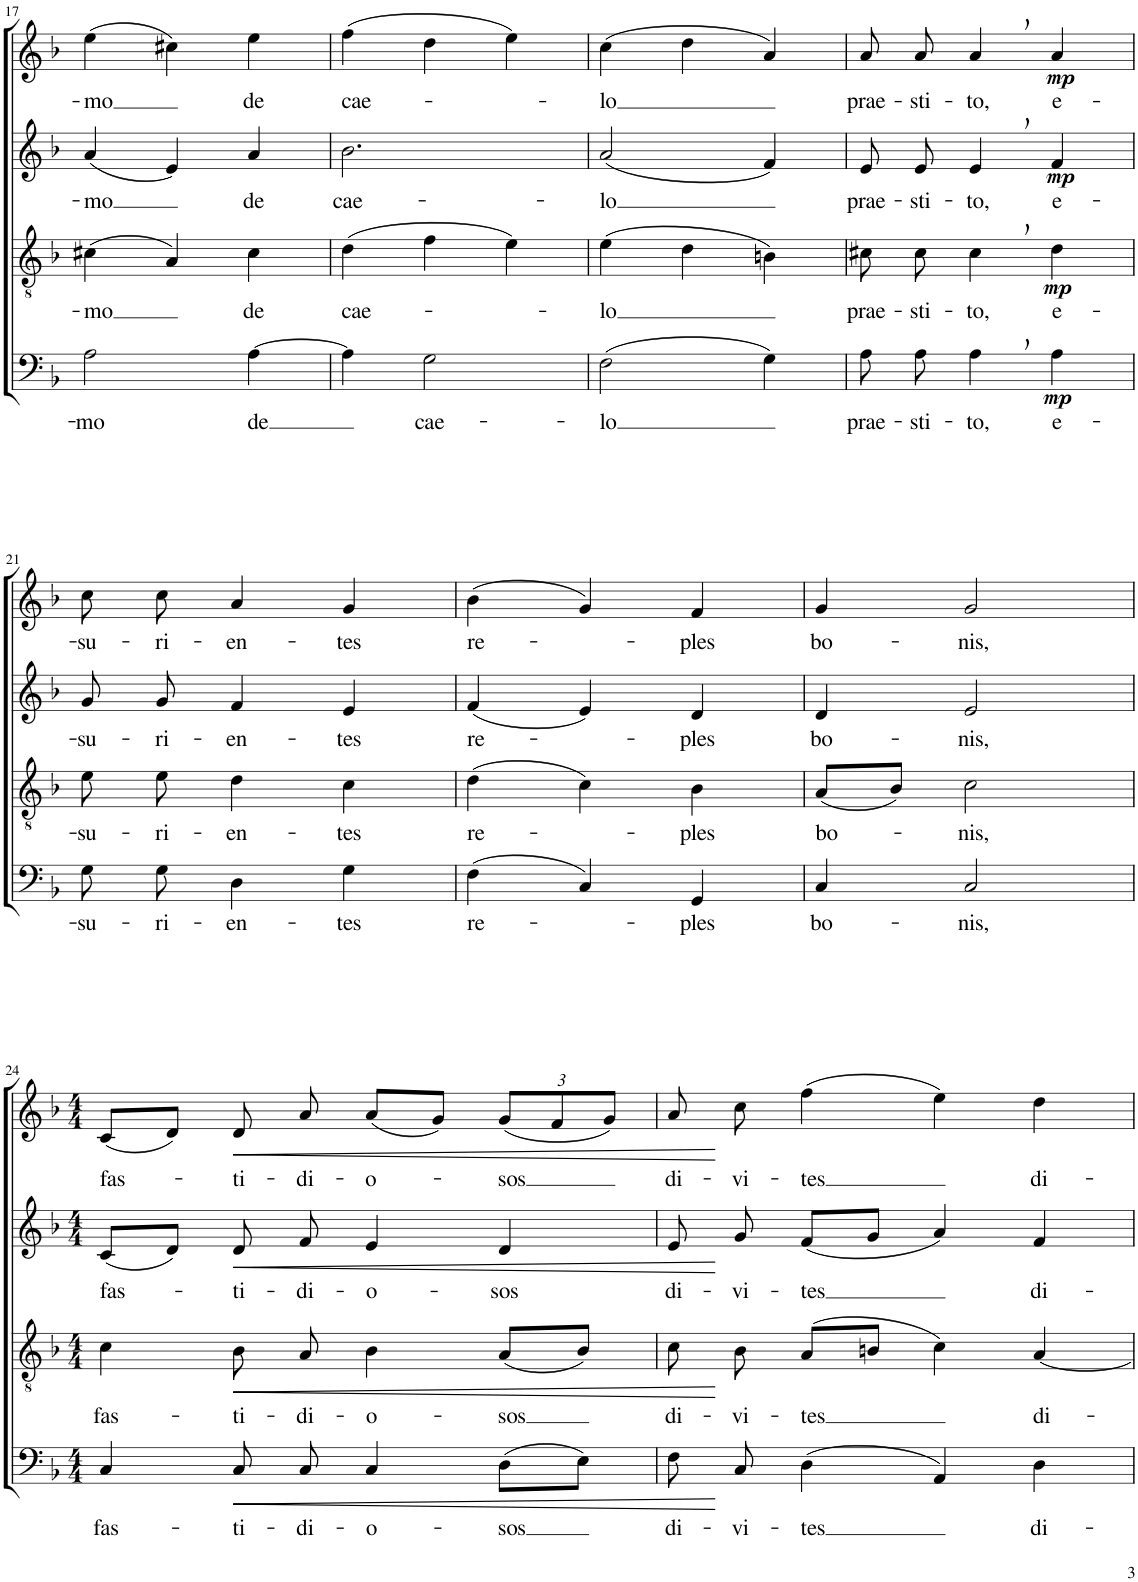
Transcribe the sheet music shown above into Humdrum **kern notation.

**kern	**text	**dynam	**kern	**text	**dynam	**kern	**text	**dynam	**kern	**text	**dynam
*part4	*part4	*part4	*part3	*part3	*part3	*part2	*part2	*part2	*part1	*part1	*part1
*staff4	*staff4	*staff4	*staff3	*staff3	*staff3	*staff2	*staff2	*staff2	*staff1	*staff1	*staff1
*I"B	*	*	*I"T	*	*	*I"A	*	*	*I"S	*	*
!!LO:PB:g=z
*clefF4	*	*	*clefGv2	*	*	*clefG2	*	*	*clefG2	*	*
*k[b-]	*	*	*k[b-]	*	*	*k[b-]	*	*	*k[b-]	*	*
*M3/4	*	*	*M3/4	*	*	*M3/4	*	*	*M3/4	*	*
=17	=17	=17	=17	=17	=17	=17	=17	=17	=17	=17	=17
!	!LO:LY:b	!	!	!LO:LY:b	!	!	!LO:LY:b	!	!	!LO:LY:b	!
2A\	-mo	.	(4c#X\	-mo	.	(4a/	-mo	.	(4ee\	-mo	.
.	.	.	4A/)	.	.	4e/)	.	.	4cc#X\)	.	.
!	!LO:LY:b	!	!	!LO:LY:b	!	!	!LO:LY:b	!	!	!LO:LY:b	!
[4A\	de	.	4c#\	de	.	4a/	de	.	4ee\	de	.
=18	=18	=18	=18	=18	=18	=18	=18	=18	=18	=18	=18
!	!	!	!	!LO:LY:b	!	!	!LO:LY:b	!	!	!LO:LY:b	!
4A\]	.	.	(4d\	cae-	.	2.b-\	cae-	.	(4ff\	cae-	.
!	!LO:LY:b	!	!	!	!	!	!	!	!	!	!
2G\	cae-	.	4f\	.	.	.	.	.	4dd\	.	.
.	.	.	4e\)	.	.	.	.	.	4ee\)	.	.
=19	=19	=19	=19	=19	=19	=19	=19	=19	=19	=19	=19
!	!LO:LY:b	!	!	!LO:LY:b	!	!	!LO:LY:b	!	!	!LO:LY:b	!
(2F\	-lo	.	(4e\	-lo	.	(2a/	-lo	.	(4cc\	-lo	.
.	.	.	4d\	.	.	.	.	.	4dd\	.	.
4G\)	.	.	4Bn\)	.	.	4f/)	.	.	4a/)	.	.
=20	=20	=20	=20	=20	=20	=20	=20	=20	=20	=20	=20
!	!LO:LY:b	!	!	!LO:LY:b	!	!	!LO:LY:b	!	!	!LO:LY:b	!
8A\	prae-	.	8c#X\	prae-	.	8e/	prae-	.	8a/	prae-	.
!	!LO:LY:b	!	!	!LO:LY:b	!	!	!LO:LY:b	!	!	!LO:LY:b	!
8A\	-sti-	.	8c#\	-sti-	.	8e/	-sti-	.	8a/	-sti-	.
!	!LO:LY:b	!	!	!LO:LY:b	!	!	!LO:LY:b	!	!	!LO:LY:b	!
4A,\	-to,	.	4c#,\	-to,	.	4e,/	-to,	.	4a,/	-to,	.
!	!LO:LY:b	!LO:DY:b	!	!LO:LY:b	!LO:DY:b	!	!LO:LY:b	!LO:DY:b	!	!LO:LY:b	!LO:DY:b
4A\	e-	mp	4d\	e-	mp	4f/	e-	mp	4a/	e-	mp
!!LO:LB:g=z
=21	=21	=21	=21	=21	=21	=21	=21	=21	=21	=21	=21
!	!LO:LY:b	!	!	!LO:LY:b	!	!	!LO:LY:b	!	!	!LO:LY:b	!
8G\	-su-	.	8e\	-su-	.	8g/	-su-	.	8cc\	-su-	.
!	!LO:LY:b	!	!	!LO:LY:b	!	!	!LO:LY:b	!	!	!LO:LY:b	!
8G\	-ri-	.	8e\	-ri-	.	8g/	-ri-	.	8cc\	-ri-	.
!	!LO:LY:b	!	!	!LO:LY:b	!	!	!LO:LY:b	!	!	!LO:LY:b	!
4D\	-en-	.	4d\	-en-	.	4f/	-en-	.	4a/	-en-	.
!	!LO:LY:b	!	!	!LO:LY:b	!	!	!LO:LY:b	!	!	!LO:LY:b	!
4G\	-tes	.	4c\	-tes	.	4e/	-tes	.	4g/	-tes	.
=22	=22	=22	=22	=22	=22	=22	=22	=22	=22	=22	=22
!	!LO:LY:b	!	!	!LO:LY:b	!	!	!LO:LY:b	!	!	!LO:LY:b	!
(4F\	re-	.	(4d\	re-	.	(4f/	re-	.	(4b-\	re-	.
4C/)	.	.	4c\)	.	.	4e/)	.	.	4g/)	.	.
!	!LO:LY:b	!	!	!LO:LY:b	!	!	!LO:LY:b	!	!	!LO:LY:b	!
4GG/	-ples	.	4B-\	-ples	.	4d/	-ples	.	4f/	-ples	.
=23	=23	=23	=23	=23	=23	=23	=23	=23	=23	=23	=23
!	!LO:LY:b	!	!	!LO:LY:b	!	!	!LO:LY:b	!	!	!LO:LY:b	!
4C/	bo-	.	(8A/L	bo-	.	4d/	bo-	.	4g/	bo-	.
.	.	.	8B-/J)	.	.	.	.	.	.	.	.
!	!LO:LY:b	!	!	!LO:LY:b	!	!	!LO:LY:b	!	!	!LO:LY:b	!
2C/	-nis,	.	2c\	-nis,	.	2e/	-nis,	.	2g/	-nis,	.
!!LO:LB:g=z
=24	=24	=24	=24	=24	=24	=24	=24	=24	=24	=24	=24
*M4/4	*	*	*M4/4	*	*	*M4/4	*	*	*M4/4	*	*
!	!LO:LY:b	!	!	!LO:LY:b	!	!	!LO:LY:b	!	!	!LO:LY:b	!
4C/	fas-	.	4c\	fas-	.	(8c/L	fas-	.	(8c/L	fas-	.
.	.	.	.	.	.	8d/J)	.	.	8d/J)	.	.
!	!LO:LY:b	!LO:HP:b	!	!LO:LY:b	!LO:HP:b	!	!LO:LY:b	!LO:HP:b	!	!LO:LY:b	!LO:HP:b
8C/	-ti-	<	8B-\	-ti-	<	8d/	-ti-	<	8d/	-ti-	<
!	!LO:LY:b	!	!	!LO:LY:b	!	!	!LO:LY:b	!	!	!LO:LY:b	!
8C/	-di-	.	8A/	-di-	.	8f/	-di-	.	8a/	-di-	.
!	!LO:LY:b	!	!	!LO:LY:b	!	!	!LO:LY:b	!	!	!LO:LY:b	!
4C/	-o-	.	4B-\	-o-	.	4e/	-o-	.	(8a/L	-o-	.
.	.	.	.	.	.	.	.	.	8g/J)	.	.
!	!LO:LY:b	!	!	!LO:LY:b	!	!	!LO:LY:b	!	!	!	!
*	*	*	*	*	*	*	*	*	*Xbrackettup	*	*
!	!	!	!	!	!	!	!	!	!	!LO:LY:b	!
(8D\L	-sos	.	(8A/L	-sos	.	4d/	-sos	.	(12g/L	-sos	.
.	.	.	.	.	.	.	.	.	12f/	.	.
8E\J)	.	.	8B-/J)	.	.	.	.	.	.	.	.
.	.	.	.	.	.	.	.	.	12g/J)	.	.
=25	=25	=25	=25	=25	=25	=25	=25	=25	=25	=25	=25
!	!LO:LY:b	!	!	!LO:LY:b	!	!	!LO:LY:b	!	!	!LO:LY:b	!
8F\	di-	.	8c\	di-	.	8e/	di-	.	8a/	di-	.
!	!LO:LY:b	!	!	!LO:LY:b	!	!	!LO:LY:b	!	!	!LO:LY:b	!
8C/	-vi-	[	8B-\	-vi-	[	8g/	-vi-	[	8cc\	-vi-	[
!	!LO:LY:b	!	!	!LO:LY:b	!	!	!LO:LY:b	!	!	!LO:LY:b	!
(4D\	-tes	.	(8A/L	-tes	.	(8f/L	-tes	.	(4ff\	-tes	.
.	.	.	8Bn/J	.	.	8g/J	.	.	.	.	.
4AA/)	.	.	4c\)	.	.	4a/)	.	.	4ee\)	.	.
!	!LO:LY:b	!	!	!LO:LY:b	!	!	!LO:LY:b	!	!	!LO:LY:b	!
4D\	di-	.	[4A/	di-	.	4f/	di-	.	4dd\	di-	.
=	=	=	=	=	=	=	=	=	=	=	=
*-	*-	*-	*-	*-	*-	*-	*-	*-	*-	*-	*-
